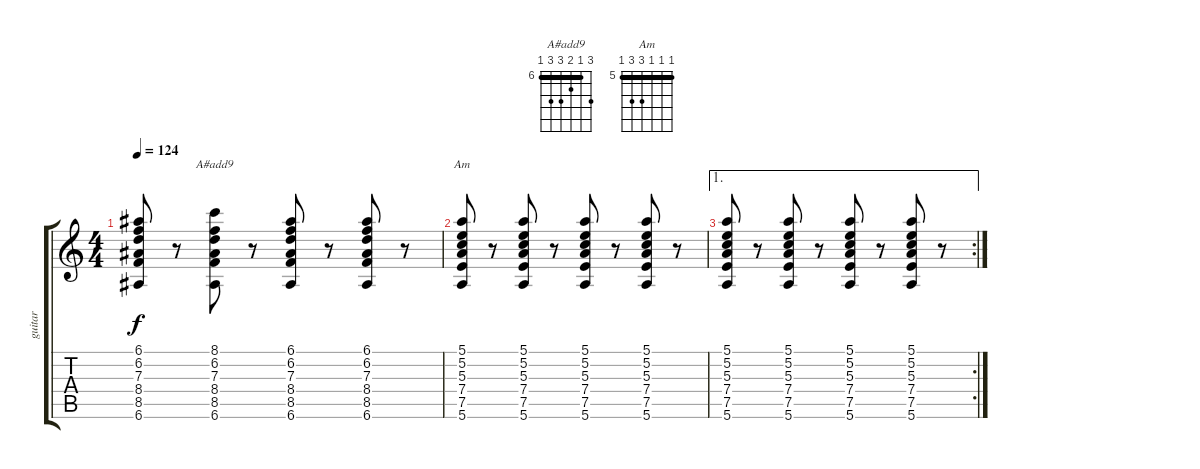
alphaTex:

\track ("guitar" "guitar") {instrument acousticguitarsteel}
\staff {score tabs}
\tuning (E4 B3 G3 D3 A2 E2) {hide}
\chord ("A#add9" 8 6 7 8 8 6) {firstfret 6 barre 6}
\chord ("Am" 5 5 5 7 7 5) {firstfret 5 barre 5}
\ts (4 4)
\tempo 124
\clef g2
\ks c
(6.1 6.2 7.3 8.4 8.5 6.6).8{dy f} r.8 (8.1 6.2 7.3 8.4 8.5 6.6).8{ch "A#add9"} r.8 (6.1 6.2 7.3 8.4 8.5 6.6).8 r.8 (6.1 6.2 7.3 8.4 8.5 6.6).8 r.8 |
(5.1 5.2 5.3 7.4 7.5 5.6).8{ch "Am"} r.8 (5.1 5.2 5.3 7.4 7.5 5.6).8 r.8 (5.1 5.2 5.3 7.4 7.5 5.6).8 r.8 (5.1 5.2 5.3 7.4 7.5 5.6).8 r.8 |
\ae 1
\rc 2
(5.1 5.2 5.3 7.4 7.5 5.6).8 r.8 (5.1 5.2 5.3 7.4 7.5 5.6).8 r.8 (5.1 5.2 5.3 7.4 7.5 5.6).8 r.8 (5.1 5.2 5.3 7.4 7.5 5.6).8 r.8
